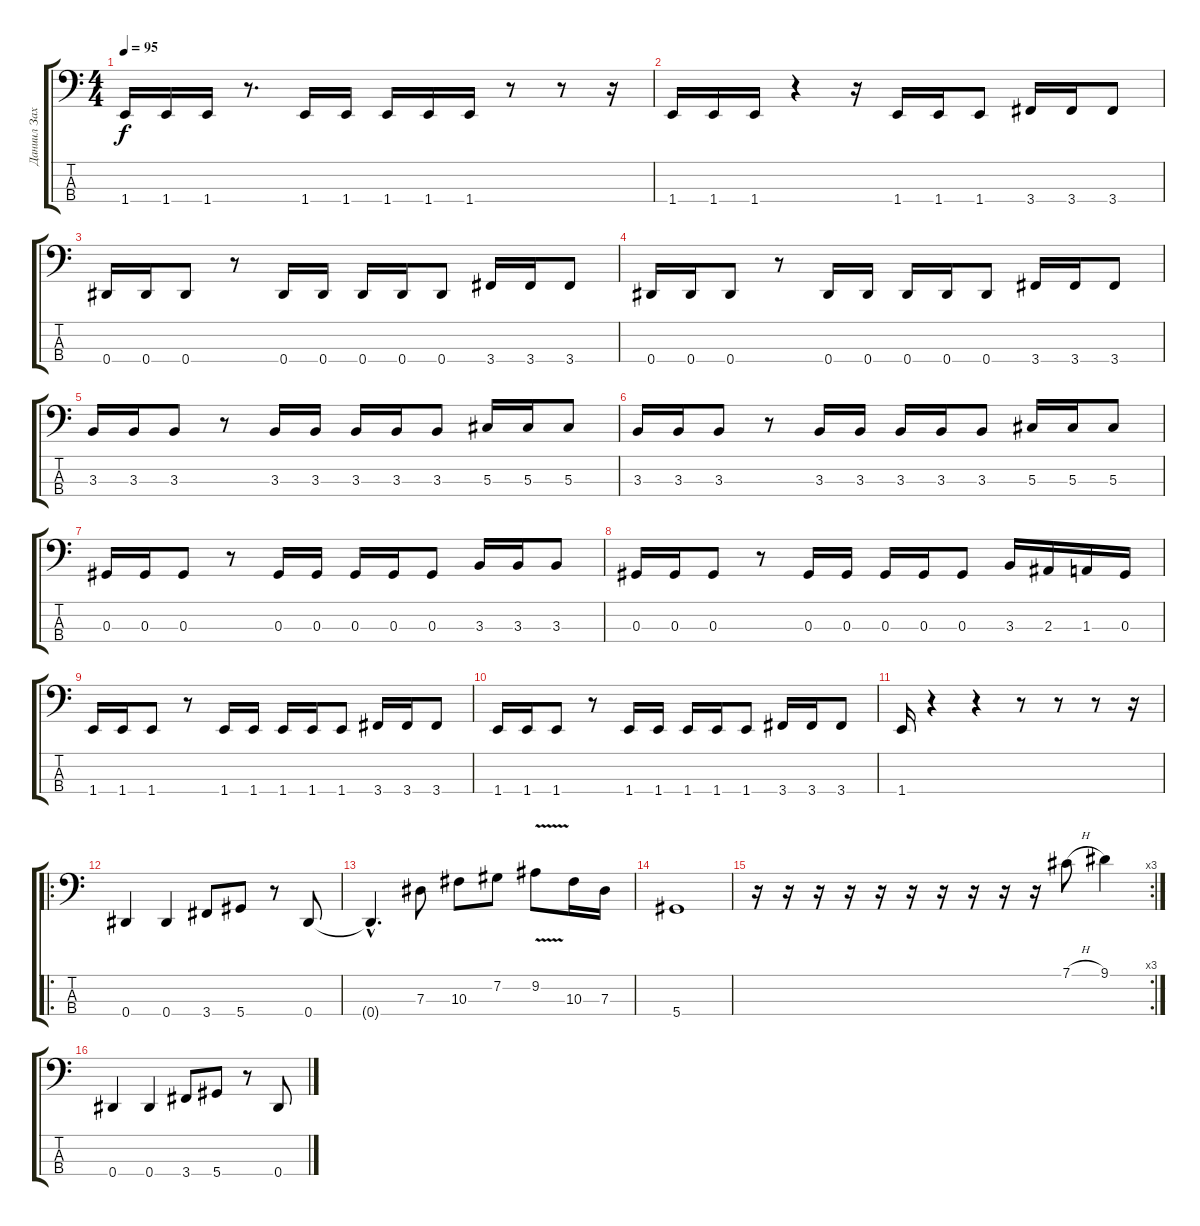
\track ("Даниил Захаренков" "Даниил Зах") {instrument electricbassfinger}
\staff {score tabs}
\tuning (Gb2 Db2 Ab1 Eb1) {hide}
\ts (4 4)
\tempo 95
\clef f4
\ks c
1.4.16{dy f} 1.4.16 1.4.16 r.8{d} 1.4.16 1.4.16 1.4.16 1.4.16 1.4.16 r.8 r.8 r.16 |
1.4.16 1.4.16 1.4.16 r.4 r.16 1.4.16 1.4.16 1.4.8 3.4.16 3.4.16 3.4.8 |
0.4.16 0.4.16 0.4.8 r.8 0.4.16 0.4.16 0.4.16 0.4.16 0.4.8 3.4.16 3.4.16 3.4.8 |
0.4.16 0.4.16 0.4.8 r.8 0.4.16 0.4.16 0.4.16 0.4.16 0.4.8 3.4.16 3.4.16 3.4.8 |
3.3.16 3.3.16 3.3.8 r.8 3.3.16 3.3.16 3.3.16 3.3.16 3.3.8 5.3.16 5.3.16 5.3.8 |
3.3.16 3.3.16 3.3.8 r.8 3.3.16 3.3.16 3.3.16 3.3.16 3.3.8 5.3.16 5.3.16 5.3.8 |
0.3.16 0.3.16 0.3.8 r.8 0.3.16 0.3.16 0.3.16 0.3.16 0.3.8 3.3.16 3.3.16 3.3.8 |
0.3.16 0.3.16 0.3.8 r.8 0.3.16 0.3.16 0.3.16 0.3.16 0.3.8 3.3.16 2.3.16 1.3.16 0.3.16 |
1.4.16 1.4.16 1.4.8 r.8 1.4.16 1.4.16 1.4.16 1.4.16 1.4.8 3.4.16 3.4.16 3.4.8 |
1.4.16 1.4.16 1.4.8 r.8 1.4.16 1.4.16 1.4.16 1.4.16 1.4.8 3.4.16 3.4.16 3.4.8 |
1.4.16 r.4 r.4 r.8 r.8 r.8 r.16 |
\ro
0.4.4{instrument electricbassfinger} 0.4.4 3.4.8 5.4.8 r.8 0.4.8 |
0.4{hac t}.4{d} 7.3.8 10.3.8 7.2.8 9.2{v}.8 10.3.16 7.3.16 |
5.4.1 |
\rc 3
r.16 r.16 r.16 r.16 r.16 r.16 r.16 r.16 r.16 r.16 7.1{h}.8{instrument slapbass1} 9.1.4 |
0.4.4{instrument electricbassfinger} 0.4.4 3.4.8 5.4.8 r.8 0.4.8
